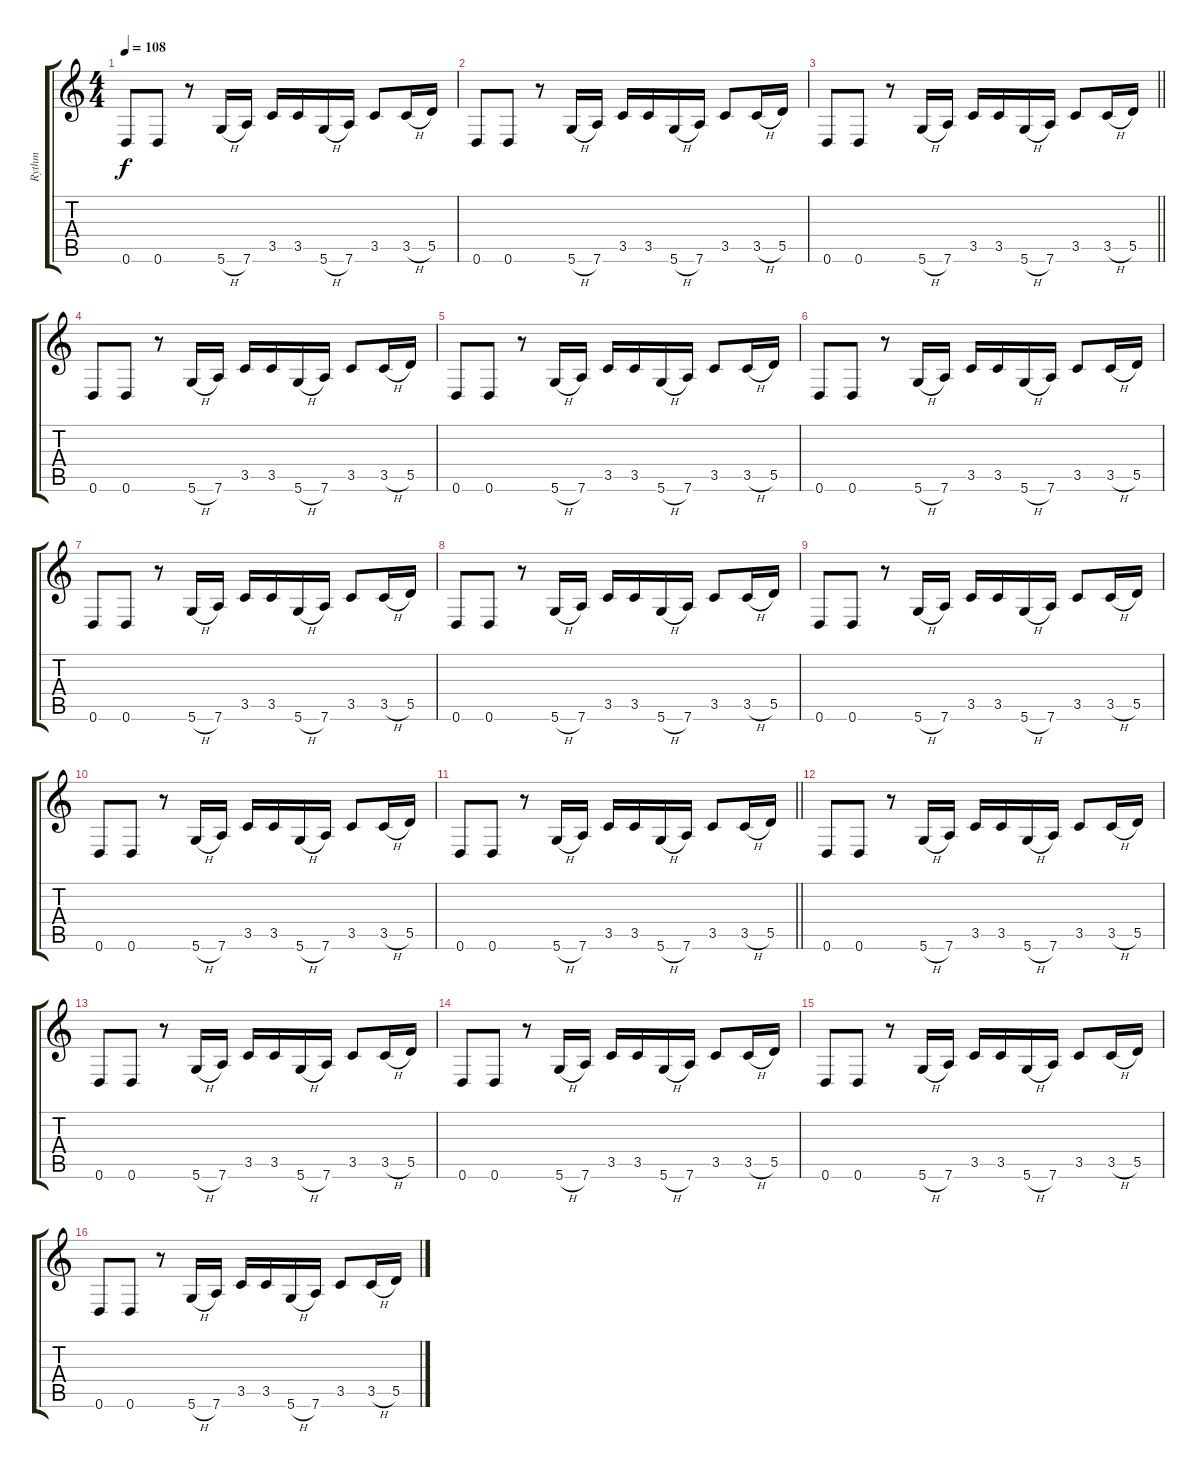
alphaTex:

\track ("Rythm" "Rythm") {instrument distortionguitar}
\staff {score tabs}
\tuning (E4 B3 G3 D3 A2 D2) {hide}
\ts (4 4)
\tempo 108
\clef g2
\ks c
0.6.8{dy f} 0.6.8 r.8 5.6{h}.16 7.6.16 3.5.16 3.5.16 5.6{h}.16 7.6.16 3.5.8 3.5{h}.16 5.5.16 |
0.6.8 0.6.8 r.8 5.6{h}.16 7.6.16 3.5.16 3.5.16 5.6{h}.16 7.6.16 3.5.8 3.5{h}.16 5.5.16 |
\barLineRight lightlight
0.6.8 0.6.8 r.8 5.6{h}.16 7.6.16 3.5.16 3.5.16 5.6{h}.16 7.6.16 3.5.8 3.5{h}.16 5.5.16 |
0.6.8 0.6.8 r.8 5.6{h}.16 7.6.16 3.5.16 3.5.16 5.6{h}.16 7.6.16 3.5.8 3.5{h}.16 5.5.16 |
0.6.8 0.6.8 r.8 5.6{h}.16 7.6.16 3.5.16 3.5.16 5.6{h}.16 7.6.16 3.5.8 3.5{h}.16 5.5.16 |
0.6.8 0.6.8 r.8 5.6{h}.16 7.6.16 3.5.16 3.5.16 5.6{h}.16 7.6.16 3.5.8 3.5{h}.16 5.5.16 |
0.6.8 0.6.8 r.8 5.6{h}.16 7.6.16 3.5.16 3.5.16 5.6{h}.16 7.6.16 3.5.8 3.5{h}.16 5.5.16 |
0.6.8 0.6.8 r.8 5.6{h}.16 7.6.16 3.5.16 3.5.16 5.6{h}.16 7.6.16 3.5.8 3.5{h}.16 5.5.16 |
0.6.8 0.6.8 r.8 5.6{h}.16 7.6.16 3.5.16 3.5.16 5.6{h}.16 7.6.16 3.5.8 3.5{h}.16 5.5.16 |
0.6.8 0.6.8 r.8 5.6{h}.16 7.6.16 3.5.16 3.5.16 5.6{h}.16 7.6.16 3.5.8 3.5{h}.16 5.5.16 |
\barLineRight lightlight
0.6.8 0.6.8 r.8 5.6{h}.16 7.6.16 3.5.16 3.5.16 5.6{h}.16 7.6.16 3.5.8 3.5{h}.16 5.5.16 |
0.6.8 0.6.8 r.8 5.6{h}.16 7.6.16 3.5.16 3.5.16 5.6{h}.16 7.6.16 3.5.8 3.5{h}.16 5.5.16 |
0.6.8 0.6.8 r.8 5.6{h}.16 7.6.16 3.5.16 3.5.16 5.6{h}.16 7.6.16 3.5.8 3.5{h}.16 5.5.16 |
0.6.8 0.6.8 r.8 5.6{h}.16 7.6.16 3.5.16 3.5.16 5.6{h}.16 7.6.16 3.5.8 3.5{h}.16 5.5.16 |
0.6.8 0.6.8 r.8 5.6{h}.16 7.6.16 3.5.16 3.5.16 5.6{h}.16 7.6.16 3.5.8 3.5{h}.16 5.5.16 |
0.6.8 0.6.8 r.8 5.6{h}.16 7.6.16 3.5.16 3.5.16 5.6{h}.16 7.6.16 3.5.8 3.5{h}.16 5.5.16
